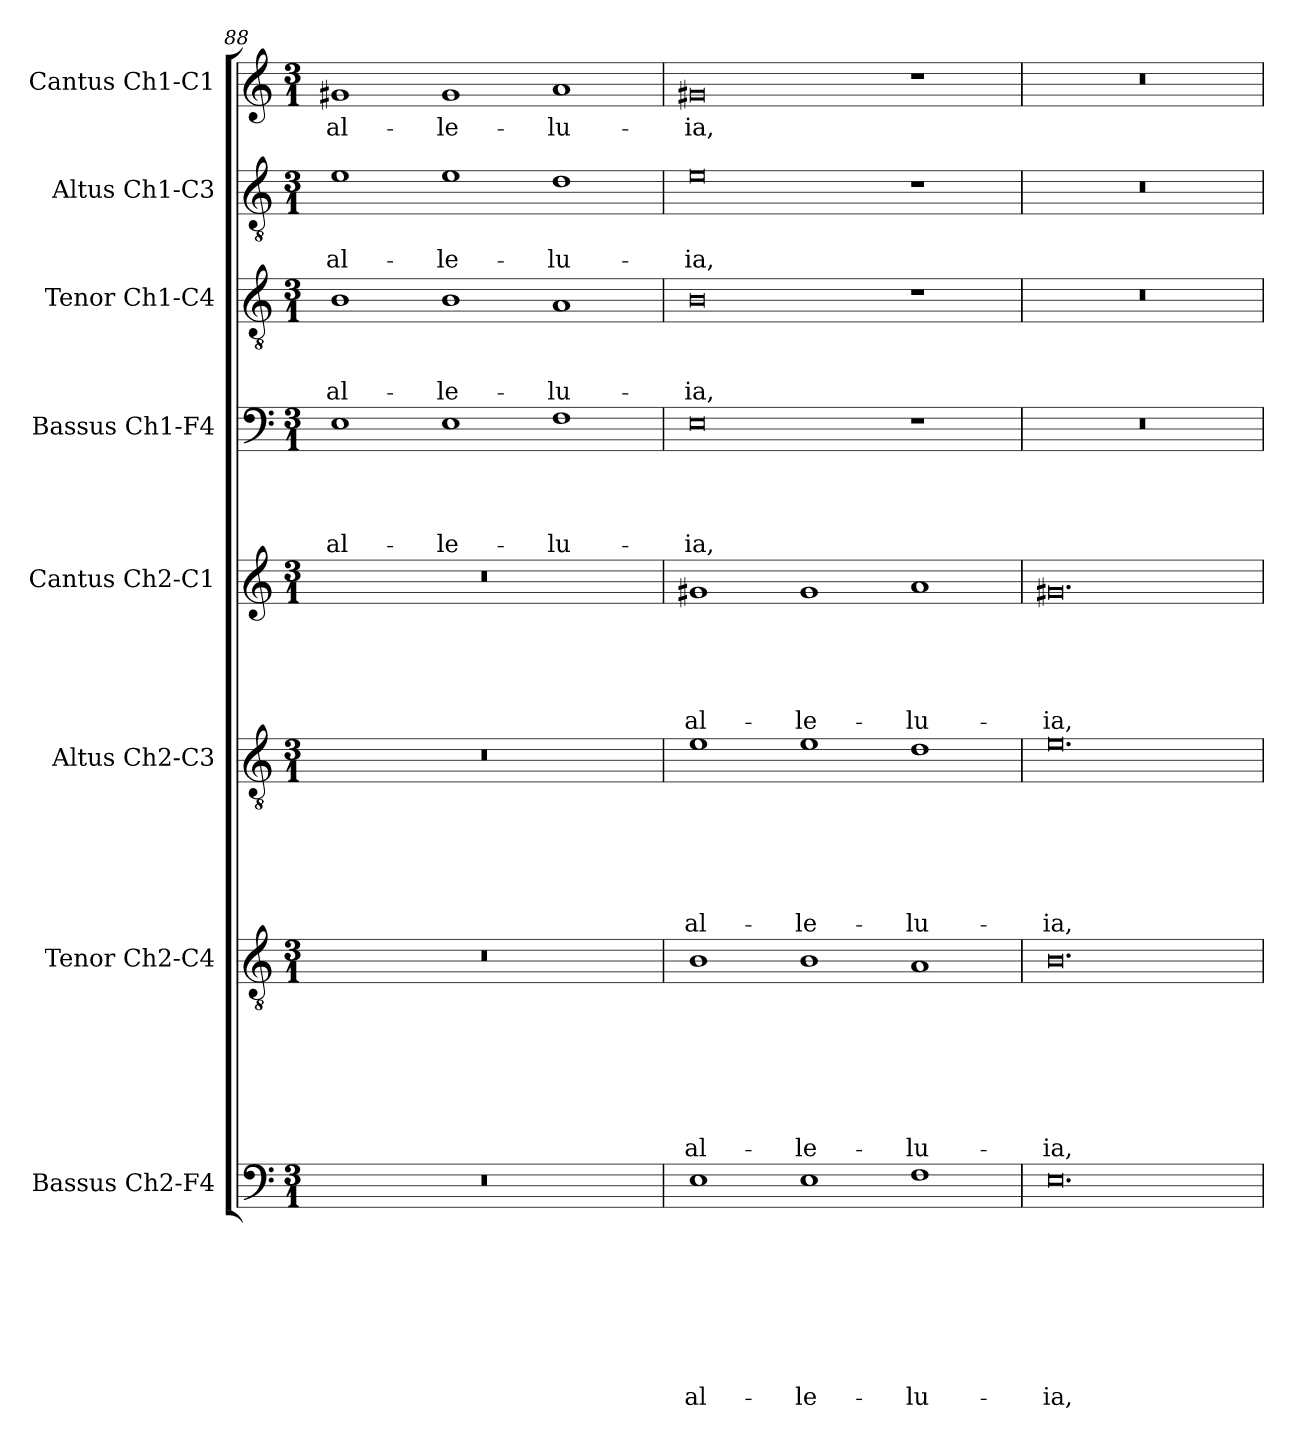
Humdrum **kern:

**kern	**text	**text	**text	**text	**text	**text	**text	**text	**kern	**text	**text	**text	**text	**text	**text	**text	**kern	**text	**text	**text	**text	**text	**text	**kern	**text	**text	**text	**text	**text	**kern	**text	**text	**text	**text	**kern	**text	**text	**text	**kern	**text	**text	**kern	**text
*part8	*part8	*part8	*part8	*part8	*part8	*part8	*part8	*part8	*part7	*part7	*part7	*part7	*part7	*part7	*part7	*part7	*part6	*part6	*part6	*part6	*part6	*part6	*part6	*part5	*part5	*part5	*part5	*part5	*part5	*part4	*part4	*part4	*part4	*part4	*part3	*part3	*part3	*part3	*part2	*part2	*part2	*part1	*part1
*staff8	*staff8	*staff8	*staff8	*staff8	*staff8	*staff8	*staff8	*staff8	*staff7	*staff7	*staff7	*staff7	*staff7	*staff7	*staff7	*staff7	*staff6	*staff6	*staff6	*staff6	*staff6	*staff6	*staff6	*staff5	*staff5	*staff5	*staff5	*staff5	*staff5	*staff4	*staff4	*staff4	*staff4	*staff4	*staff3	*staff3	*staff3	*staff3	*staff2	*staff2	*staff2	*staff1	*staff1
*I"Bassus Ch2-F4	*	*	*	*	*	*	*	*	*I"Tenor Ch2-C4	*	*	*	*	*	*	*	*I"Altus Ch2-C3	*	*	*	*	*	*	*I"Cantus Ch2-C1	*	*	*	*	*	*I"Bassus Ch1-F4	*	*	*	*	*I"Tenor Ch1-C4	*	*	*	*I"Altus Ch1-C3	*	*	*I"Cantus Ch1-C1	*
*I'B2	*	*	*	*	*	*	*	*	*I'T2	*	*	*	*	*	*	*	*I'A2	*	*	*	*	*	*	*I'C2	*	*	*	*	*	*I'B	*	*	*	*	*I'T	*	*	*	*I'A	*	*	*I'C	*
*clefF4	*	*	*	*	*	*	*	*	*clefGv2	*	*	*	*	*	*	*	*clefGv2	*	*	*	*	*	*	*clefG2	*	*	*	*	*	*clefF4	*	*	*	*	*clefGv2	*	*	*	*clefGv2	*	*	*clefG2	*
*k[]	*	*	*	*	*	*	*	*	*k[]	*	*	*	*	*	*	*	*k[]	*	*	*	*	*	*	*k[]	*	*	*	*	*	*k[]	*	*	*	*	*k[]	*	*	*	*k[]	*	*	*k[]	*
*C:	*	*	*	*	*	*	*	*	*C:	*	*	*	*	*	*	*	*C:	*	*	*	*	*	*	*C:	*	*	*	*	*	*C:	*	*	*	*	*C:	*	*	*	*C:	*	*	*C:	*
*M3/1	*	*	*	*	*	*	*	*	*M3/1	*	*	*	*	*	*	*	*M3/1	*	*	*	*	*	*	*M3/1	*	*	*	*	*	*M3/1	*	*	*	*	*M3/1	*	*	*	*M3/1	*	*	*M3/1	*
=88	=88	=88	=88	=88	=88	=88	=88	=88	=88	=88	=88	=88	=88	=88	=88	=88	=88	=88	=88	=88	=88	=88	=88	=88	=88	=88	=88	=88	=88	=88	=88	=88	=88	=88	=88	=88	=88	=88	=88	=88	=88	=88	=88
!	!	!	!	!	!	!	!	!	!	!	!	!	!	!	!	!	!	!	!	!	!	!	!	!	!	!	!	!	!	!	!	!	!	!LO:LY:b	!	!	!	!LO:LY:b	!	!	!LO:LY:b	!	!LO:LY:b
0.r	.	.	.	.	.	.	.	.	0.r	.	.	.	.	.	.	.	0.r	.	.	.	.	.	.	0.r	.	.	.	.	.	1E	.	.	.	al-	1B	.	.	al-	1e	.	al-	1g#X	al-
!	!	!	!	!	!	!	!	!	!	!	!	!	!	!	!	!	!	!	!	!	!	!	!	!	!	!	!	!	!	!	!	!	!	!LO:LY:b	!	!	!	!LO:LY:b	!	!	!LO:LY:b	!	!LO:LY:b
.	.	.	.	.	.	.	.	.	.	.	.	.	.	.	.	.	.	.	.	.	.	.	.	.	.	.	.	.	.	1E	.	.	.	-le-	1B	.	.	-le-	1e	.	-le-	1g#	-le-
!	!	!	!	!	!	!	!	!	!	!	!	!	!	!	!	!	!	!	!	!	!	!	!	!	!	!	!	!	!	!	!	!	!	!LO:LY:b	!	!	!	!LO:LY:b	!	!	!LO:LY:b	!	!LO:LY:b
.	.	.	.	.	.	.	.	.	.	.	.	.	.	.	.	.	.	.	.	.	.	.	.	.	.	.	.	.	.	1F	.	.	.	-lu-	1A	.	.	-lu-	1d	.	-lu-	1a	-lu-
=89	=89	=89	=89	=89	=89	=89	=89	=89	=89	=89	=89	=89	=89	=89	=89	=89	=89	=89	=89	=89	=89	=89	=89	=89	=89	=89	=89	=89	=89	=89	=89	=89	=89	=89	=89	=89	=89	=89	=89	=89	=89	=89	=89
!	!	!	!	!	!	!	!	!LO:LY:b	!	!	!	!	!	!	!	!LO:LY:b	!	!	!	!	!	!	!LO:LY:b	!	!	!	!	!	!LO:LY:b	!	!	!	!	!LO:LY:b	!	!	!	!LO:LY:b	!	!	!LO:LY:b	!	!LO:LY:b
1E	.	.	.	.	.	.	.	al-	1B	.	.	.	.	.	.	al-	1e	.	.	.	.	.	al-	1g#X	.	.	.	.	al-	0E	.	.	.	-ia,	0B	.	.	-ia,	0e	.	-ia,	0g#X	-ia,
!	!	!	!	!	!	!	!	!LO:LY:b	!	!	!	!	!	!	!	!LO:LY:b	!	!	!	!	!	!	!LO:LY:b	!	!	!	!	!	!LO:LY:b	!	!	!	!	!	!	!	!	!	!	!	!	!	!
1E	.	.	.	.	.	.	.	-le-	1B	.	.	.	.	.	.	-le-	1e	.	.	.	.	.	-le-	1g#	.	.	.	.	-le-	.	.	.	.	.	.	.	.	.	.	.	.	.	.
!	!	!	!	!	!	!	!	!LO:LY:b	!	!	!	!	!	!	!	!LO:LY:b	!	!	!	!	!	!	!LO:LY:b	!	!	!	!	!	!LO:LY:b	!	!	!	!	!	!	!	!	!	!	!	!	!	!
1F	.	.	.	.	.	.	.	-lu-	1A	.	.	.	.	.	.	-lu-	1d	.	.	.	.	.	-lu-	1a	.	.	.	.	-lu-	1r	.	.	.	.	1r	.	.	.	1r	.	.	1r	.
!!LO:LB:g=z
=90	=90	=90	=90	=90	=90	=90	=90	=90	=90	=90	=90	=90	=90	=90	=90	=90	=90	=90	=90	=90	=90	=90	=90	=90	=90	=90	=90	=90	=90	=90	=90	=90	=90	=90	=90	=90	=90	=90	=90	=90	=90	=90	=90
!	!	!	!	!	!	!	!	!LO:LY:b	!	!	!	!	!	!	!	!LO:LY:b	!	!	!	!	!	!	!LO:LY:b	!	!	!	!	!	!LO:LY:b	!	!	!	!	!	!	!	!	!	!	!	!	!	!
0.E	.	.	.	.	.	.	.	-ia,	0.B	.	.	.	.	.	.	-ia,	0.e	.	.	.	.	.	-ia,	0.g#X	.	.	.	.	-ia,	0.r	.	.	.	.	0.r	.	.	.	0.r	.	.	0.r	.
=	=	=	=	=	=	=	=	=	=	=	=	=	=	=	=	=	=	=	=	=	=	=	=	=	=	=	=	=	=	=	=	=	=	=	=	=	=	=	=	=	=	=	=
*-	*-	*-	*-	*-	*-	*-	*-	*-	*-	*-	*-	*-	*-	*-	*-	*-	*-	*-	*-	*-	*-	*-	*-	*-	*-	*-	*-	*-	*-	*-	*-	*-	*-	*-	*-	*-	*-	*-	*-	*-	*-	*-	*-
